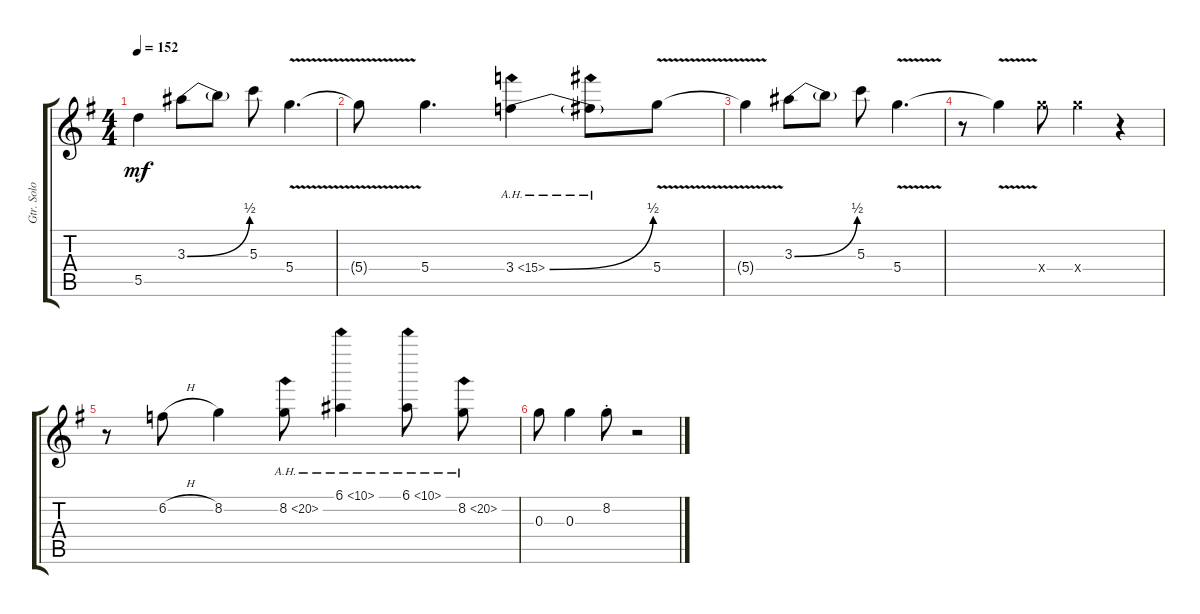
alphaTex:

\track ("Gtr. Solo" "Gtr. Solo") {instrument overdrivenguitar}
\staff {score tabs}
\tuning (E4 B3 G4 D4 A3 E3) {hide}
\ts (4 4)
\tempo 152
\clef g2
\ks g
5.5{t}.4{dy mf} 3.3{be (bend 0 0 60 2)}.8 3.3{t}.8 5.3.8 5.4{v}.4{d} |
5.4{t}.8 5.4.4{d} 3.4{be (bend 0 0 60 2) ah 12}.4 3.4{ah 12 t}.8 5.4{v}.8 |
5.4{v t}.4 3.3{be (bend 0 0 60 2)}.8 3.3{t}.8 5.3.8 5.4{v}.4{d} |
r.8 5.4{v t}.4 5.4{x}.8 5.4{x}.4 r.4 |
r.8 6.2{h}.8 8.2.4 8.2{ah 12}.8 6.1{ah 4}.4 6.1{ah 4}.8 8.2{ah 12}.8 |
0.3.8 0.3.4 8.2{st}.8 r.2
